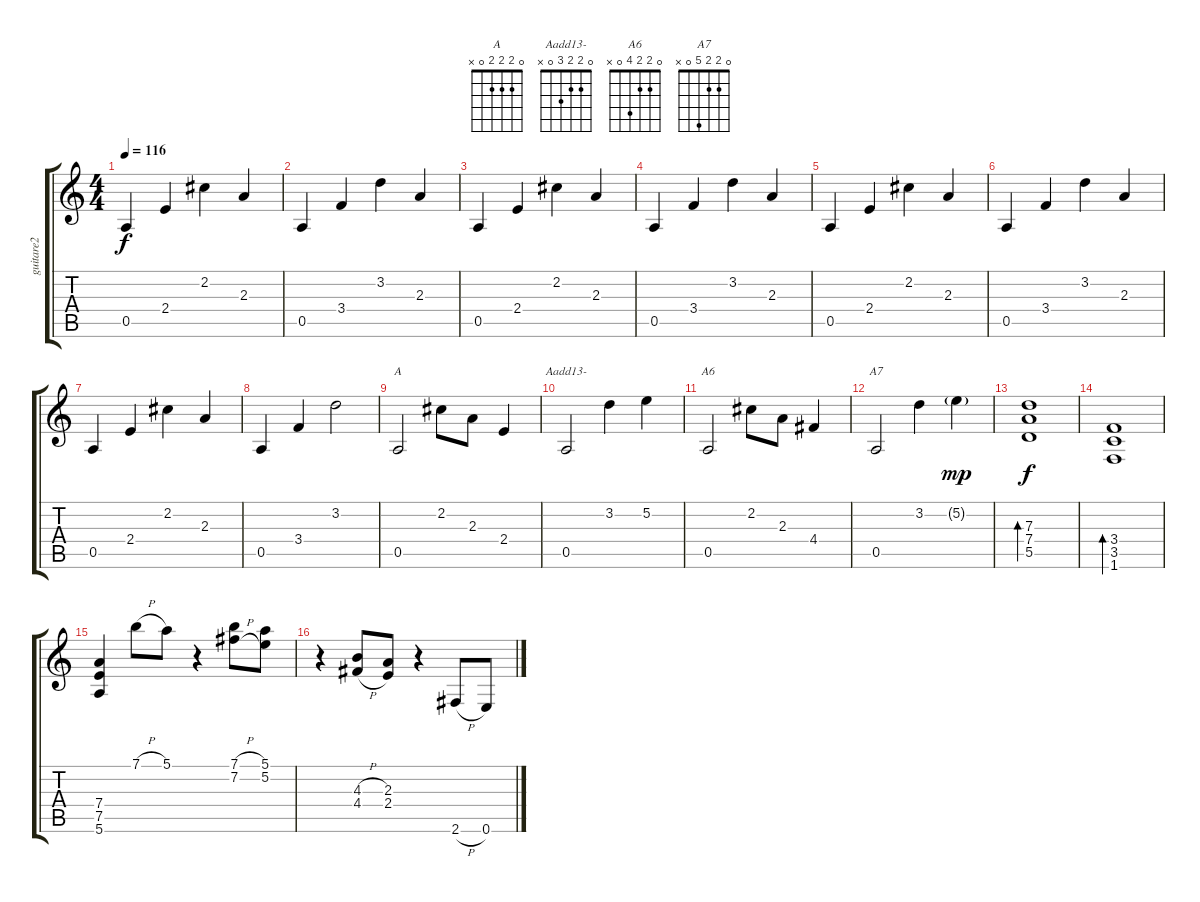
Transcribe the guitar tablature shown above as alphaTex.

\track ("guitare2" "guitare2") {instrument electricguitarjazz}
\staff {score tabs}
\tuning (E4 B3 G3 D3 A2 E2) {hide}
\chord ("A" 0 2 2 2 0 x)
\chord ("Aadd13-" 0 2 2 3 0 x)
\chord ("A6" 0 2 2 4 0 x)
\chord ("A7" 0 2 2 5 0 x)
\ts (4 4)
\tempo 116
\clef g2
\ks c
0.5.4{dy f} 2.4.4 2.2.4 2.3.4 |
0.5.4 3.4.4 3.2.4 2.3.4 |
0.5.4 2.4.4 2.2.4 2.3.4 |
0.5.4 3.4.4 3.2.4 2.3.4 |
0.5.4 2.4.4 2.2.4 2.3.4 |
0.5.4 3.4.4 3.2.4 2.3.4 |
0.5.4 2.4.4 2.2.4 2.3.4 |
0.5.4 3.4.4 3.2.2 |
0.5.2{ch "A"} 2.2.8 2.3.8 2.4.4 |
0.5.2{ch "Aadd13-"} 3.2.4 5.2.4 |
0.5.2{ch "A6"} 2.2.8 2.3.8 4.4.4 |
0.5.2{ch "A7"} 3.2.4 5.2{g}.4{dy mp} |
(7.3 7.4 5.5).1{bd 60 dy f} |
(3.4 3.5 1.6).1{bd 60} |
(7.4 7.5 5.6).4 7.1{h}.8 5.1.8 r.4 (7.1{h} 7.2{h}).8 (5.1 5.2).8 |
r.4 (4.3{h} 4.4{h}).8 (2.3 2.4).8 r.4 2.6{h}.8 0.6.8
